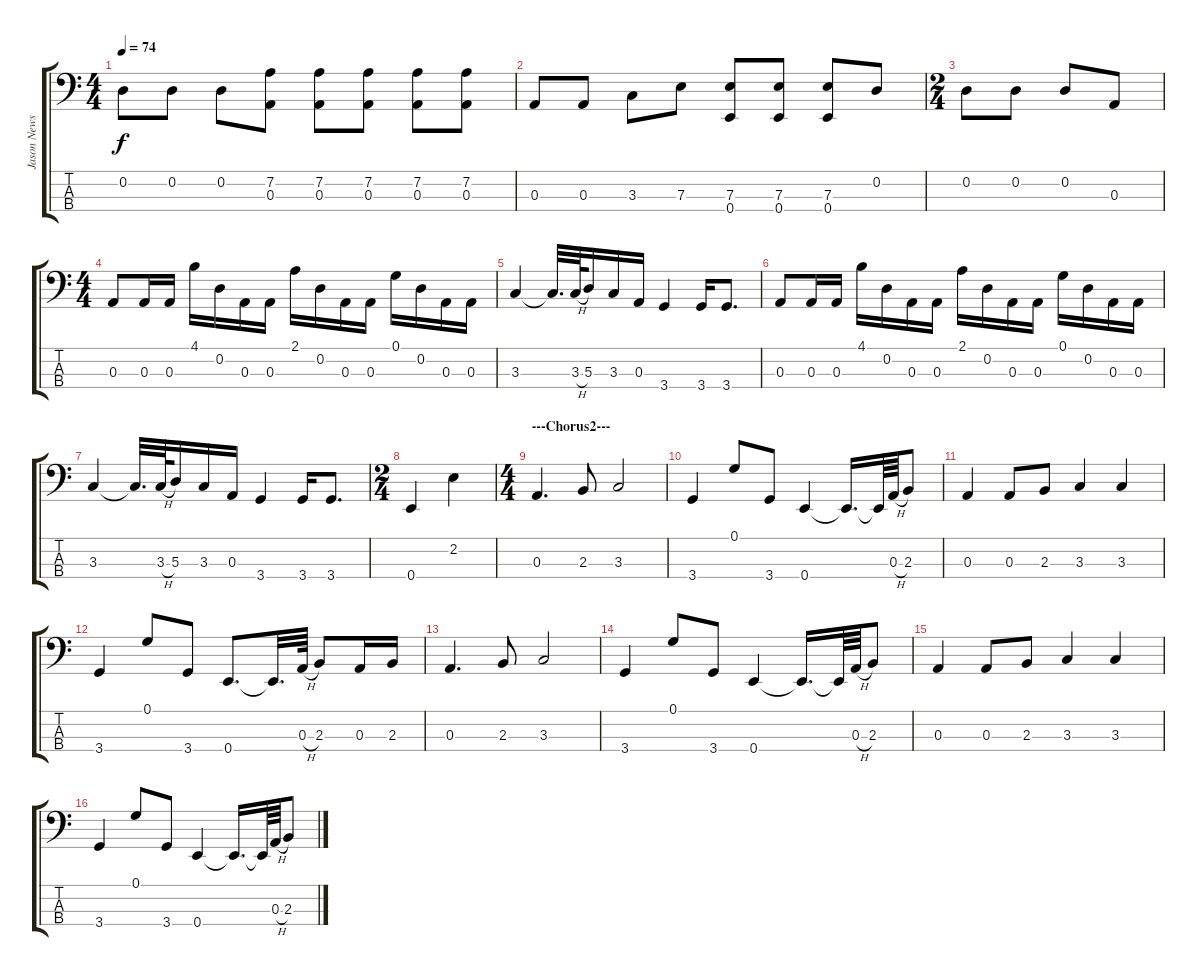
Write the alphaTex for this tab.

\track ("Jason Newsted" "Jason News") {instrument electricbasspick}
\staff {score tabs}
\tuning (G2 D2 A1 E1) {hide}
\ts (4 4)
\tempo 74
\clef f4
\ks c
0.2.8{dy f} 0.2.8 0.2.8 (7.2 0.3).8 (7.2 0.3).8 (7.2 0.3).8 (7.2 0.3).8 (7.2 0.3).8 |
0.3.8 0.3.8 3.3.8 7.3.8 (7.3 0.4).8 (7.3 0.4).8 (7.3 0.4).8 0.2.8 |
\ts (2 4)
0.2.8 0.2.8 0.2.8 0.3.8 |
\ts (4 4)
0.3.8 0.3.16 0.3.16 4.1.16 0.2.16 0.3.16 0.3.16 2.1.16 0.2.16 0.3.16 0.3.16 0.1.16 0.2.16 0.3.16 0.3.16 |
3.3.4 3.3{t}.32{d} 3.3{h}.64 5.3.16 3.3.16 0.3.16 3.4.4 3.4.16 3.4.8{d} |
0.3.8 0.3.16 0.3.16 4.1.16 0.2.16 0.3.16 0.3.16 2.1.16 0.2.16 0.3.16 0.3.16 0.1.16 0.2.16 0.3.16 0.3.16 |
3.3.4 3.3{t}.32{d} 3.3{h}.64 5.3.16 3.3.16 0.3.16 3.4.4 3.4.16 3.4.8{d} |
\ts (2 4)
0.4.4 2.2.4 |
\ts (4 4)
\section ("" "---Chorus2---")
0.3.4{d} 2.3.8 3.3.2 |
3.4.4 0.1.8 3.4.8 0.4.4 0.4{t}.16{d} 0.4{t}.64 0.3{h}.64 2.3.8 |
0.3.4 0.3.8 2.3.8 3.3.4 3.3.4 |
3.4.4 0.1.8 3.4.8 0.4.8{d} 0.4{t}.32{d} 0.3{h}.64 2.3.8 0.3.16 2.3.16 |
0.3.4{d} 2.3.8 3.3.2 |
3.4.4 0.1.8 3.4.8 0.4.4 0.4{t}.16{d} 0.4{t}.64 0.3{h}.64 2.3.8 |
0.3.4 0.3.8 2.3.8 3.3.4 3.3.4 |
3.4.4 0.1.8 3.4.8 0.4.4 0.4{t}.16{d} 0.4{t}.64 0.3{h}.64 2.3.8
